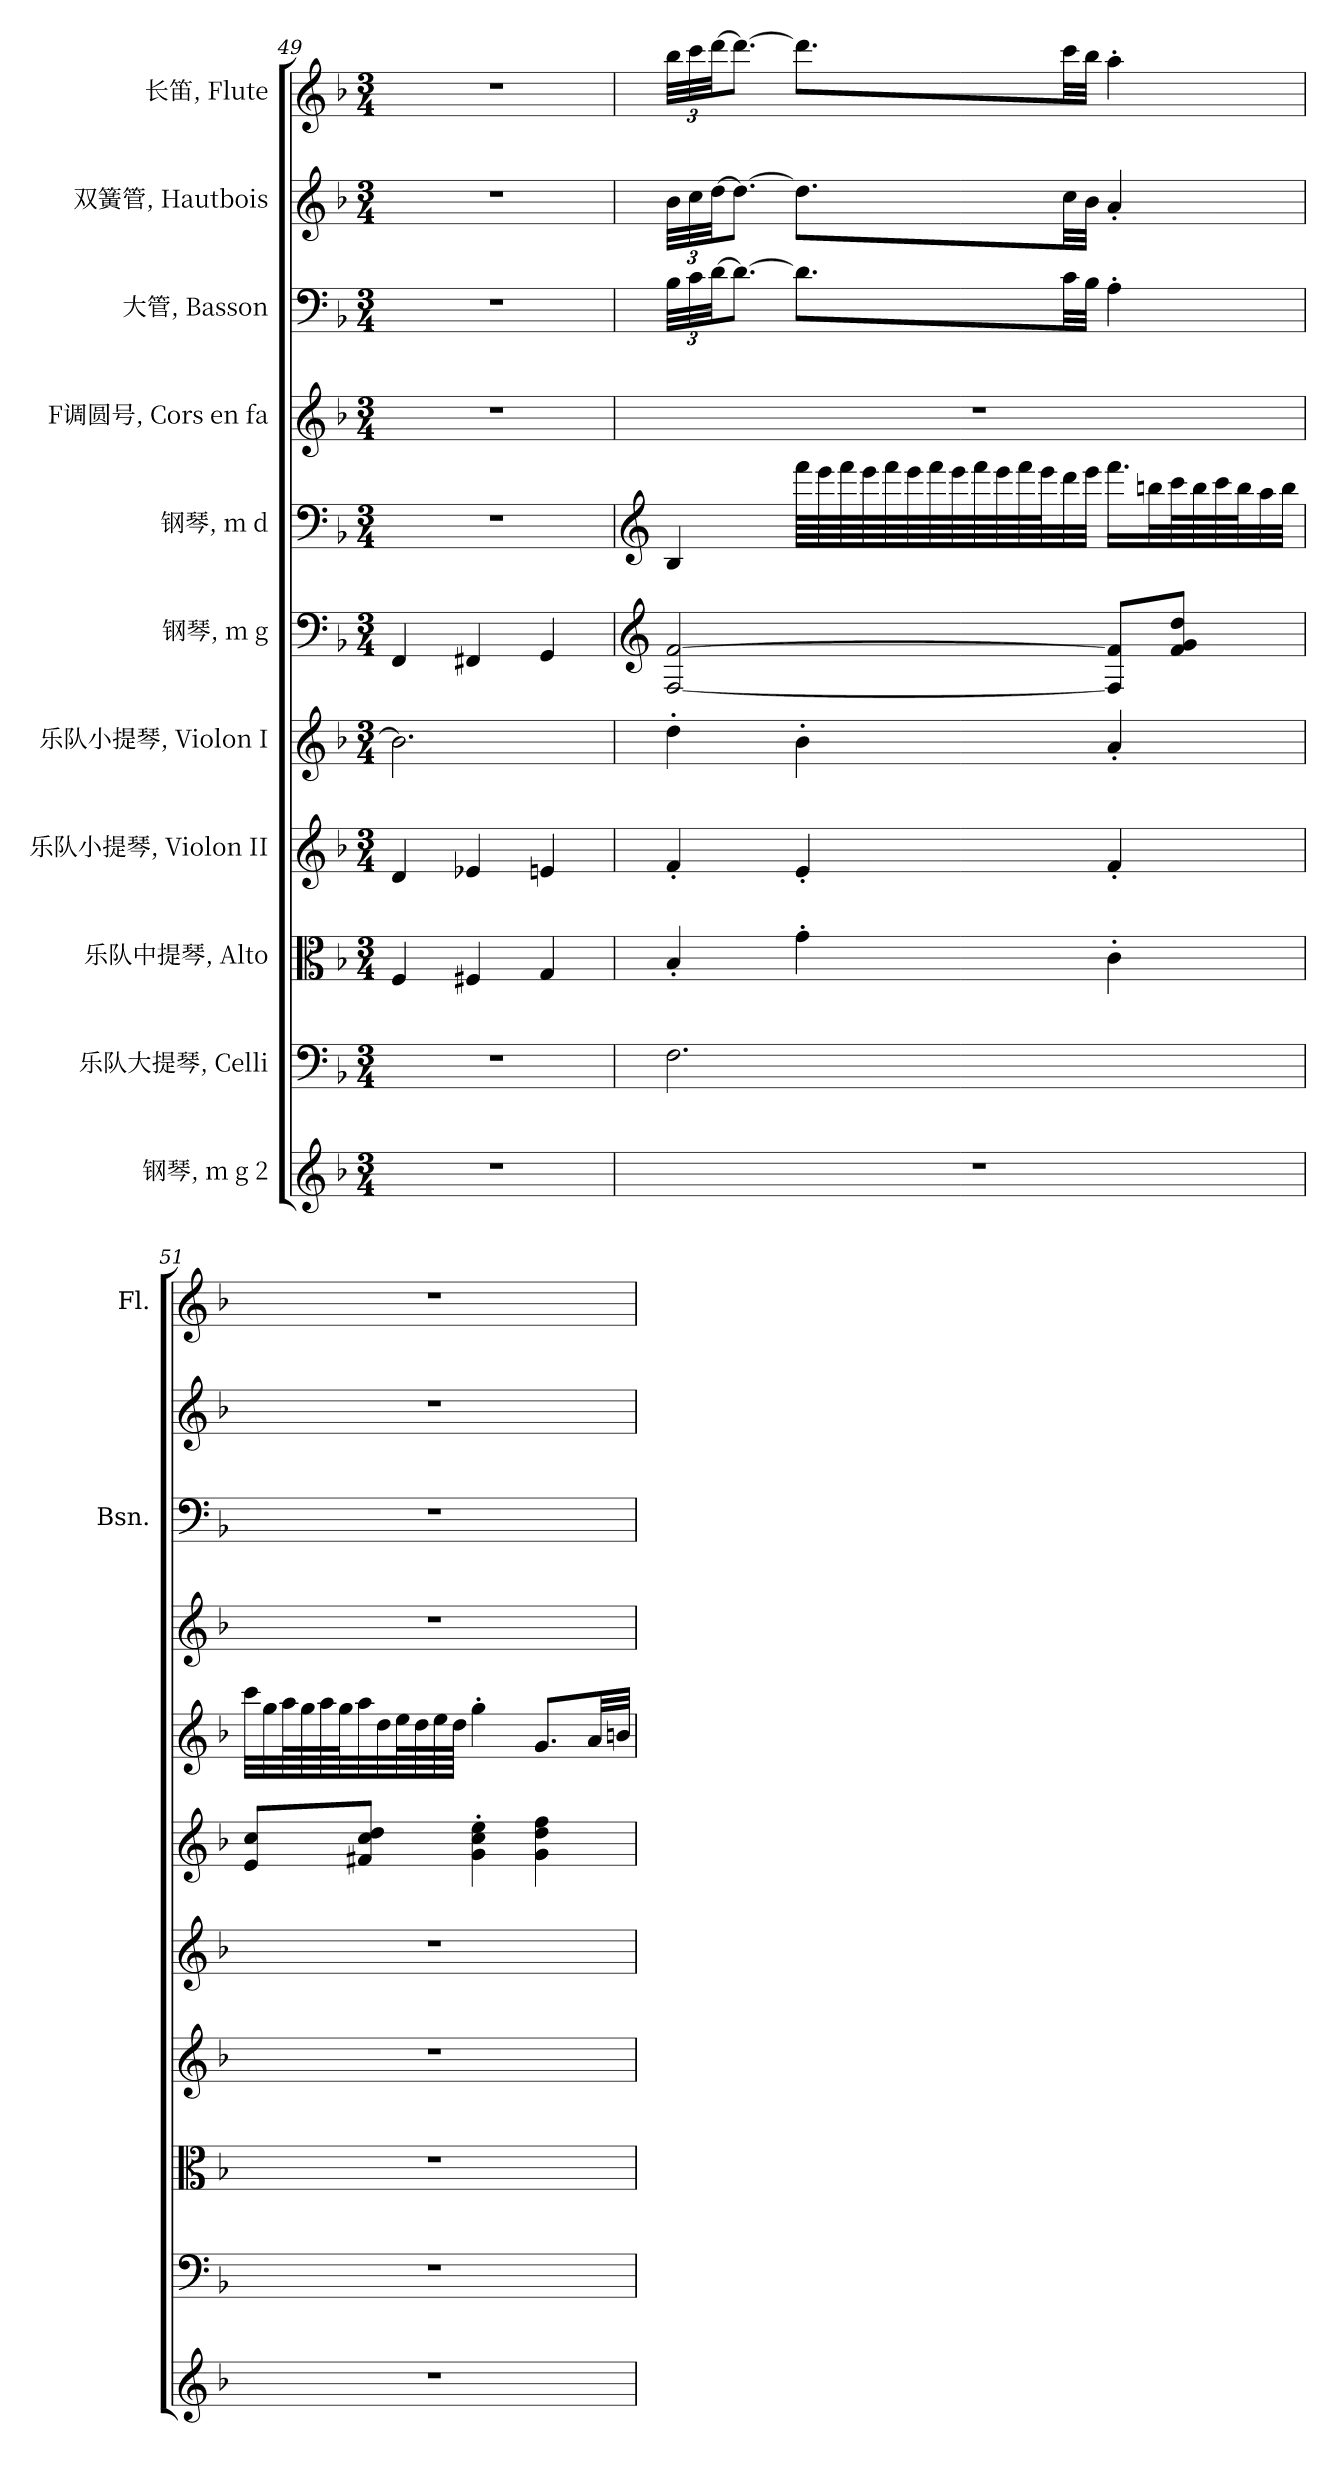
**kern	**kern	**kern	**kern	**kern	**kern	**kern	**kern	**kern	**kern	**kern
*part11	*part10	*part9	*part8	*part7	*part6	*part5	*part4	*part3	*part2	*part1
*staff11	*staff10	*staff9	*staff8	*staff7	*staff6	*staff5	*staff4	*staff3	*staff2	*staff1
*I"钢琴, m g 2	*I"乐队大提琴, Celli	*I"乐队中提琴, Alto	*I"乐队小提琴, Violon II	*I"乐队小提琴, Violon I	*I"钢琴, m g	*I"钢琴, m d	*I"F调圆号, Cors en fa	*I"大管, Basson	*I"双簧管, Hautbois	*I"长笛, Flute
*	*	*	*	*	*	*	*	*I'Bsn.	*	*I'Fl.
*clefG2	*clefF4	*clefC3	*clefG2	*clefG2	*clefF4	*clefF4	*clefG2	*clefF4	*clefG2	*clefG2
*	*	*	*	*	*	*	*ITrd4c7	*	*	*
*k[b-]	*k[b-]	*k[b-]	*k[b-]	*k[b-]	*k[b-]	*k[b-]	*k[b-e-]	*k[b-]	*k[b-]	*k[b-]
*M3/4	*M3/4	*M3/4	*M3/4	*M3/4	*M3/4	*M3/4	*M3/4	*M3/4	*M3/4	*M3/4
=49	=49	=49	=49	=49	=49	=49	=49	=49	=49	=49
2.r	2.r	4F/	4d/	2.b-\]	4FF/	2.r	2.r	2.r	2.r	2.r
.	.	4F#X/	4e-X/	.	4FF#X/	.	.	.	.	.
.	.	4G/	4en/	.	4GG/	.	.	.	.	.
!!LO:PB:g=z
=50	=50	=50	=50	=50	=50	=50	=50	=50	=50	=50
*	*	*	*	*	*clefG2	*clefG2	*	*	*	*
*	*	*	*	*	*	*	*	*Xbrackettup	*Xbrackettup	*Xbrackettup
2.r	2.F\	4B-'/	4f'/	4dd'\	[2F/ [2f/	4B-/	2.r	48B-\LLL	48b-\LLL	48bb-\LLL
.	.	.	.	.	.	.	.	48c\	48cc\	48ccc\
.	.	.	.	.	.	.	.	[48d\JJ	[48dd\JJ	[48ddd\JJ
.	.	.	.	.	.	.	.	8.d\J_	8.dd\J_	8.ddd\J_
.	.	4g'\	4e'/	4b-'\	.	64fff\LLLL	.	8.d\L]	8.dd\L]	8.ddd\L]
.	.	.	.	.	.	64eee\	.	.	.	.
.	.	.	.	.	.	64fff\	.	.	.	.
.	.	.	.	.	.	64eee\	.	.	.	.
.	.	.	.	.	.	64fff\	.	.	.	.
.	.	.	.	.	.	64eee\	.	.	.	.
.	.	.	.	.	.	64fff\	.	.	.	.
.	.	.	.	.	.	64eee\	.	.	.	.
.	.	.	.	.	.	64fff\	.	.	.	.
.	.	.	.	.	.	64eee\	.	.	.	.
.	.	.	.	.	.	64fff\	.	.	.	.
.	.	.	.	.	.	64eee\J	.	.	.	.
.	.	.	.	.	.	32ddd\	.	32c\LL	32cc\LL	32ccc\LL
.	.	.	.	.	.	32eee\JJJ	.	32B-\JJJ	32b-\JJJ	32bb-\JJJ
.	.	4c'\	4f'/	4a'/	8F/] 8f/]L	16.fff\LL	.	4A'\	4a'/	4aa'\
.	.	.	.	.	.	32bbn\L	.	.	.	.
.	.	.	.	.	8f/ 8g/ 8dd/J	64ccc\L	.	.	.	.
.	.	.	.	.	.	64bb\	.	.	.	.
.	.	.	.	.	.	64ccc\	.	.	.	.
.	.	.	.	.	.	64bb\J	.	.	.	.
.	.	.	.	.	.	32aa\	.	.	.	.
.	.	.	.	.	.	32bb\JJJ	.	.	.	.
!!LO:PB:g=z
=51	=51	=51	=51	=51	=51	=51	=51	=51	=51	=51
2.r	2.r	2.r	2.r	2.r	8e/ 8cc/L	32ccc\LLL	2.r	2.r	2.r	2.r
.	.	.	.	.	.	32gg\	.	.	.	.
.	.	.	.	.	.	64aa\L	.	.	.	.
.	.	.	.	.	.	64gg\	.	.	.	.
.	.	.	.	.	.	64aa\	.	.	.	.
.	.	.	.	.	.	64gg\J	.	.	.	.
.	.	.	.	.	8f#X/ 8cc/ 8dd/J	32aa\	.	.	.	.
.	.	.	.	.	.	32dd\	.	.	.	.
.	.	.	.	.	.	64ee\L	.	.	.	.
.	.	.	.	.	.	64dd\	.	.	.	.
.	.	.	.	.	.	64ee\	.	.	.	.
.	.	.	.	.	.	64dd\JJJJ	.	.	.	.
.	.	.	.	.	4g\' 4cc\' 4ee\'	4gg'\	.	.	.	.
.	.	.	.	.	4g\ 4dd\ 4ff\	8.g/L	.	.	.	.
.	.	.	.	.	.	32a/LL	.	.	.	.
.	.	.	.	.	.	32bn/JJJ	.	.	.	.
=	=	=	=	=	=	=	=	=	=	=
*-	*-	*-	*-	*-	*-	*-	*-	*-	*-	*-
